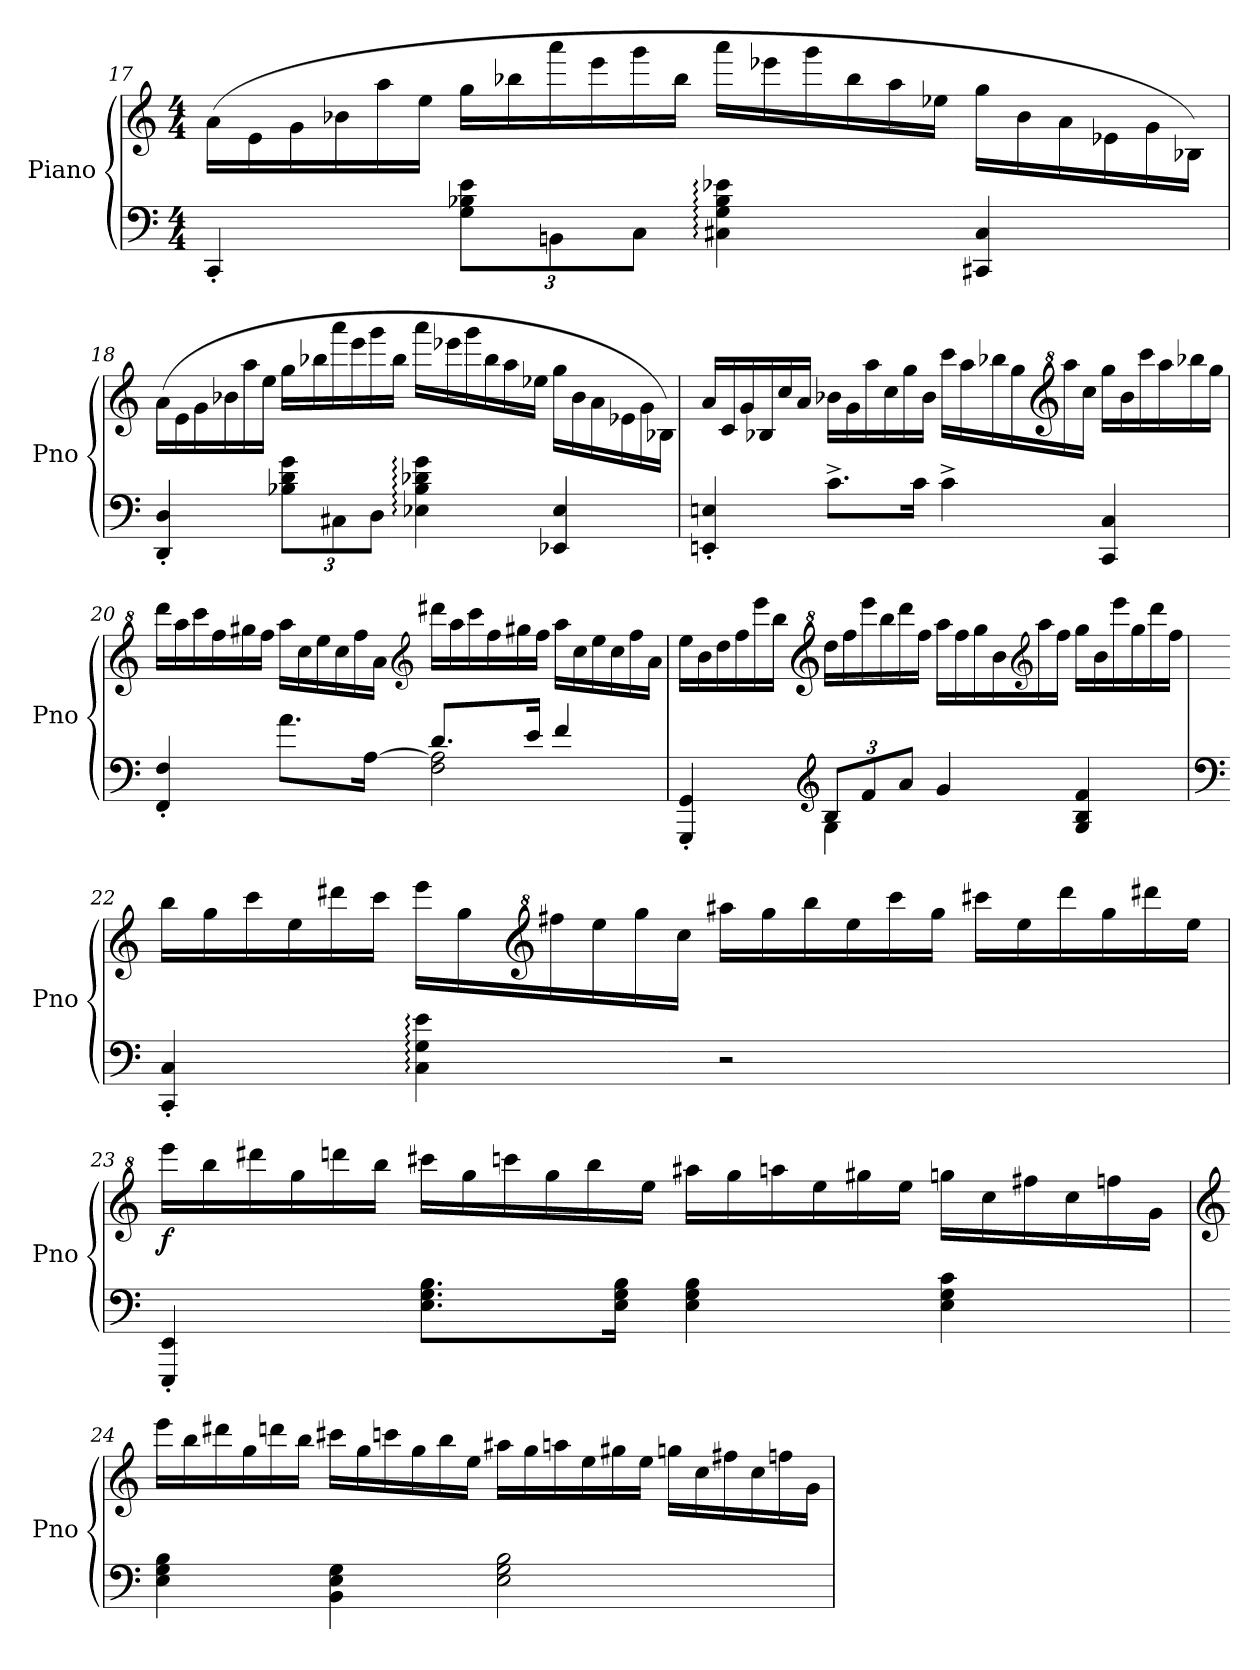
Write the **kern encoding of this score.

**kern	**kern	**dynam
*part1	*part1	*part1
*staff2	*staff1	*staff1/2
*I"Piano	*	*
*I'Pno	*	*
*clefF4	*clefG2	*
*k[]	*k[]	*
*M4/4	*M4/4	*
*	*Xtuplet	*
=17	=17	=17
4CC'/	(>24a\LL	.
.	24e\	.
.	24g\	.
.	24b-X\	.
.	24aa\	.
.	24ee\JJ	.
*Xbrackettup	*	*
12G\ 12B-X\ 12e\L	24gg\LL	.
.	24bb-X\	.
12BBn\	24aaa\	.
.	24eee\	.
12C\J	24ggg\	.
.	24bb-\JJ	.
4C#X\: 4G\: 4B-\: 4e-X\:	24aaa\LL	.
.	24eee-X\	.
.	24ggg\	.
.	24bb-\	.
.	24aa\	.
.	24ee-X\JJ	.
4CC#X/ 4C#/	24gg\LL	.
.	24b-\	.
.	24a\	.
.	24e-X\	.
.	24g\	.
.	24B-X\JJ)	.
=18	=18	=18
4DD/' 4D/'	(>24a\LL	.
.	24e\	.
.	24g\	.
.	24b-X\	.
.	24aa\	.
.	24ee\JJ	.
12B-X\ 12d\ 12g\L	24gg\LL	.
.	24bb-X\	.
12C#X\	24aaa\	.
.	24eee\	.
12D\J	24ggg\	.
.	24bb-\JJ	.
4E-X\: 4B-\: 4d-X\: 4g\:	24aaa\LL	.
.	24eee-X\	.
.	24ggg\	.
.	24bb-\	.
.	24aa\	.
.	24ee-X\JJ	.
4EE-X/ 4E-/	24gg\LL	.
.	24b-\	.
.	24a\	.
.	24e-X\	.
.	24g\	.
.	24B-X\JJ)	.
=19	=19	=19
4EEn/' 4En/'	24a/LL	.
.	24c/	.
.	24g/	.
.	24B-X/	.
.	24cc/	.
.	24a/JJ	.
8.c^\L	24b-X\LL	.
.	24g\	.
.	24aa\	.
.	24cc\	.
.	24gg\	.
16c\Jk	.	.
.	24b-\JJ	.
4c^\	24ccc\LL	.
.	24aa\	.
.	24bb-X\	.
.	24gg\	.
*	*clefG^2	*
.	24aaa\	.
.	24ccc\JJ	.
4CC/ 4C/	24ggg\LL	.
.	24bb-\	.
.	24cccc\	.
.	24aaa\	.
.	24bbb-X\	.
.	24ggg\JJ	.
=20	=20	=20
*^	*	*
4FF/' 4F/'	2ryy	24dddd\LL	.
.	.	24aaa\	.
.	.	24cccc\	.
.	.	24fff\	.
.	.	24ggg#X\	.
.	.	24fff\JJ	.
8.a\L	.	24aaa\LL	.
.	.	24ccc\	.
.	.	24eee\	.
.	.	24ccc\	.
.	.	24fff\	.
[16A\Jk	.	.	.
.	.	24aa\JJ	.
*	*	*clefG2	*
2F\ 2A\]	8.d/L	24ddd#X\LL	.
.	.	24aa\	.
.	.	24ccc\	.
.	.	24ff\	.
.	.	24gg#X\	.
.	16e/Jk	.	.
.	.	24ff\JJ	.
.	4f/	24aa\LL	.
.	.	24cc\	.
.	.	24ee\	.
.	.	24cc\	.
.	.	24ff\	.
.	.	24a\JJ	.
=21	=21	=21	=21
4GGG/' 4GG/'	4ryy	24ee\LL	.
.	.	24b\	.
.	.	24dd\	.
.	.	24ff\	.
.	.	24eee\	.
.	.	24bb\JJ	.
*clefG2	*	*clefG^2	*
12B/L	4G\	24ddd\LL	.
.	.	24fff\	.
12f/	.	24eeee\	.
.	.	24bbb\	.
12a/J	.	24dddd\	.
.	.	24fff\JJ	.
4g/	2ryy	24aaa\LL	.
.	.	24fff\	.
.	.	24ggg\	.
.	.	24bb\	.
*	*	*clefG2	*
.	.	24aa\	.
.	.	24ff\JJ	.
4G/ 4B/ 4f/	.	24gg\LL	.
.	.	24b\	.
.	.	24eee\	.
.	.	24gg\	.
.	.	24ddd\	.
.	.	24ff\JJ	.
*v	*v	*	*
=22	=22	=22
*clefF4	*	*
4CC/' 4C/'	24bb\LL	.
.	24gg\	.
.	24ccc\	.
.	24ee\	.
.	24ddd#X\	.
.	24ccc\JJ	.
4C\: 4G\: 4e\:	24eee\LL	.
.	24gg\	.
*	*clefG^2	*
.	24fff#X\	.
.	24eee\	.
.	24ggg\	.
.	24ccc\JJ	.
2r	24aaa#X\LL	.
.	24ggg\	.
.	24bbb\	.
.	24eee\	.
.	24cccc\	.
.	24ggg\JJ	.
.	24cccc#X\LL	.
.	24eee\	.
.	24dddd\	.
.	24ggg\	.
.	24dddd#X\	.
.	24eee\JJ	.
=23	=23	=23
!	!	!LO:DY:b
4EEE/' 4EE/'	24eeee\LL	f
.	24bbb\	.
.	24dddd#X\	.
.	24ggg\	.
.	24ddddn\	.
.	24bbb\JJ	.
8.E\ 8.G\ 8.B\L	24cccc#X\LL	.
.	24ggg\	.
.	24ccccn\	.
.	24ggg\	.
.	24bbb\	.
16E\ 16G\ 16B\Jk	.	.
.	24eee\JJ	.
4E\ 4G\ 4B\	24aaa#X\LL	.
.	24ggg\	.
.	24aaan\	.
.	24eee\	.
.	24ggg#X\	.
.	24eee\JJ	.
4E\ 4G\ 4c\	24gggn\LL	.
.	24ccc\	.
.	24fff#X\	.
.	24ccc\	.
.	24fffn\	.
.	24gg\JJ	.
=24	=24	=24
*	*clefG2	*
4E\ 4G\ 4B\	24eee\LL	.
.	24bb\	.
.	24ddd#X\	.
.	24gg\	.
.	24dddn\	.
.	24bb\JJ	.
4BB\ 4E\ 4G\	24ccc#X\LL	.
.	24gg\	.
.	24cccn\	.
.	24gg\	.
.	24bb\	.
.	24ee\JJ	.
2E\ 2G\ 2B\	24aa#X\LL	.
.	24gg\	.
.	24aan\	.
.	24ee\	.
.	24gg#X\	.
.	24ee\JJ	.
.	24ggn\LL	.
.	24cc\	.
.	24ff#X\	.
.	24cc\	.
.	24ffn\	.
.	24g\JJ	.
=	=	=
*-	*-	*-
